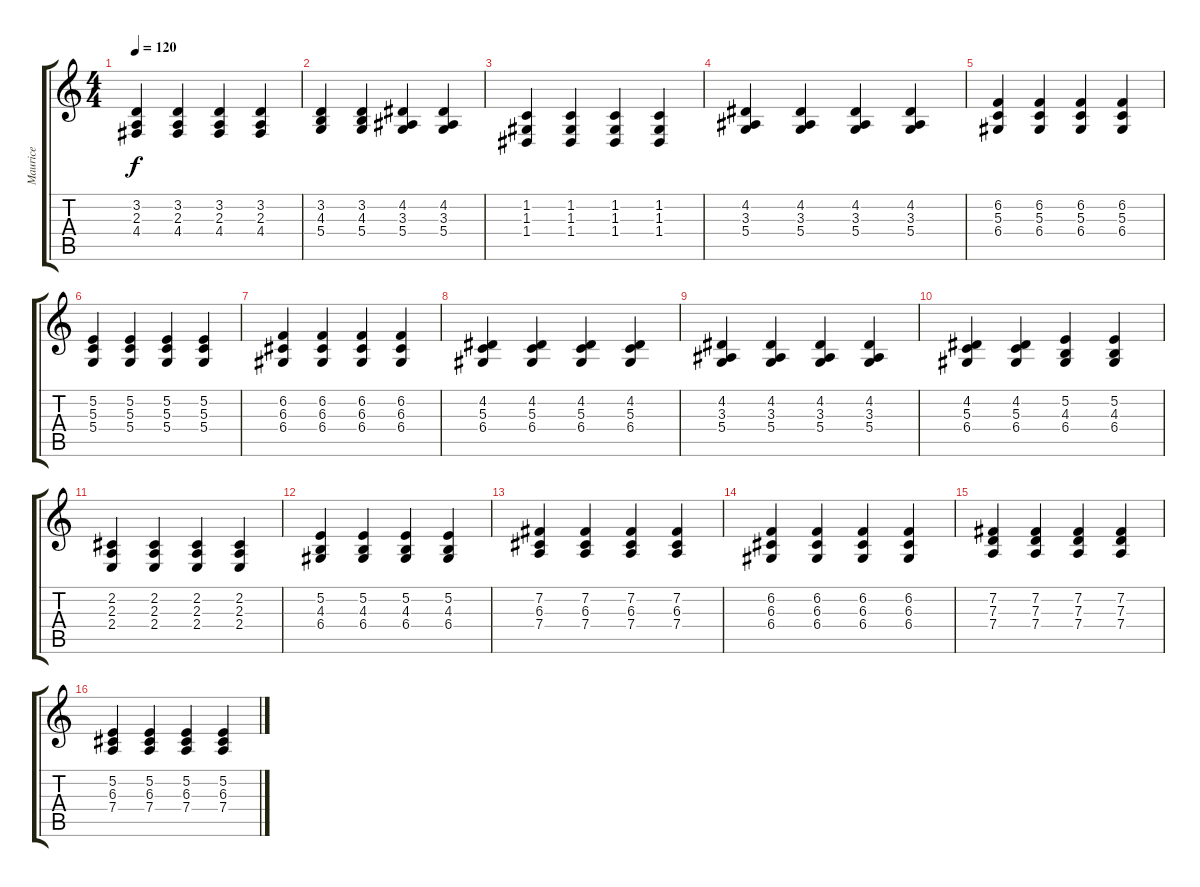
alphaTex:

\track ("Maurice" "Maurice") {instrument acousticgrandpiano}
\staff {score tabs}
\tuning (E4 B3 G3 D3 A2 E2) {hide}
\ts (4 4)
\tempo 120
\clef g2
\ks c
(3.2 2.3 4.4).4{dy f} (3.2 2.3 4.4).4 (3.2 2.3 4.4).4 (3.2 2.3 4.4).4 |
(3.2 4.3 5.4).4 (3.2 4.3 5.4).4 (4.2 3.3 5.4).4 (4.2 3.3 5.4).4 |
(1.2 1.3 1.4).4 (1.2 1.3 1.4).4 (1.2 1.3 1.4).4 (1.2 1.3 1.4).4 |
(4.2 3.3 5.4).4 (4.2 3.3 5.4).4 (4.2 3.3 5.4).4 (4.2 3.3 5.4).4 |
(6.2 5.3 6.4).4 (6.2 5.3 6.4).4 (6.2 5.3 6.4).4 (6.2 5.3 6.4).4 |
(5.2 5.3 5.4).4 (5.2 5.3 5.4).4 (5.2 5.3 5.4).4 (5.2 5.3 5.4).4 |
(6.2 6.3 6.4).4 (6.2 6.3 6.4).4 (6.2 6.3 6.4).4 (6.2 6.3 6.4).4 |
(4.2 5.3 6.4).4 (4.2 5.3 6.4).4 (4.2 5.3 6.4).4 (4.2 5.3 6.4).4 |
(4.2 3.3 5.4).4 (4.2 3.3 5.4).4 (4.2 3.3 5.4).4 (4.2 3.3 5.4).4 |
(4.2 5.3 6.4).4 (4.2 5.3 6.4).4 (5.2 4.3 6.4).4 (5.2 4.3 6.4).4 |
(2.2 2.3 2.4).4 (2.2 2.3 2.4).4 (2.2 2.3 2.4).4 (2.2 2.3 2.4).4 |
(5.2 4.3 6.4).4 (5.2 4.3 6.4).4 (5.2 4.3 6.4).4 (5.2 4.3 6.4).4 |
(7.2 6.3 7.4).4 (7.2 6.3 7.4).4 (7.2 6.3 7.4).4 (7.2 6.3 7.4).4 |
(6.2 6.3 6.4).4 (6.2 6.3 6.4).4 (6.2 6.3 6.4).4 (6.2 6.3 6.4).4 |
(7.2 7.3 7.4).4 (7.2 7.3 7.4).4 (7.2 7.3 7.4).4 (7.2 7.3 7.4).4 |
(5.2 6.3 7.4).4 (5.2 6.3 7.4).4 (5.2 6.3 7.4).4 (5.2 6.3 7.4).4
